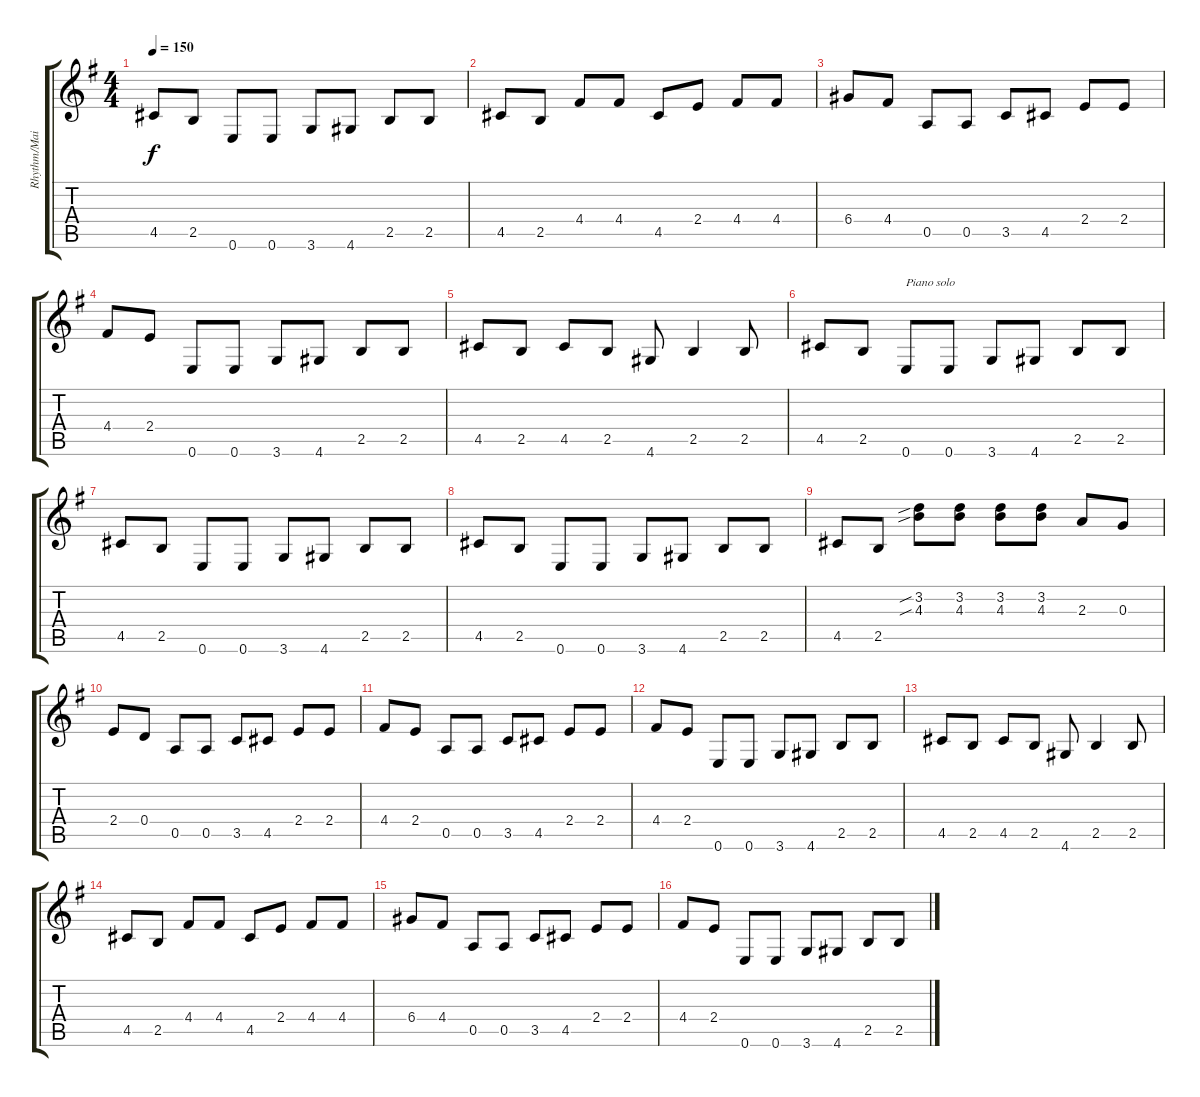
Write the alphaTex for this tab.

\track ("Rhythm/Main guitar" "Rhythm/Mai") {instrument electricguitarclean}
\staff {score tabs}
\tuning (E4 B3 G3 D3 A2 E2) {hide}
\ts (4 4)
\tempo 150
\clef g2
\ks eminor
4.5.8{dy f} 2.5.8 0.6.8 0.6.8 3.6.8 4.6.8 2.5.8 2.5.8 |
4.5.8 2.5.8 4.4.8 4.4.8 4.5.8 2.4.8 4.4.8 4.4.8 |
6.4.8 4.4.8 0.5.8 0.5.8 3.5.8 4.5.8 2.4.8 2.4.8 |
4.4.8 2.4.8 0.6.8 0.6.8 3.6.8 4.6.8 2.5.8 2.5.8 |
4.5.8 2.5.8 4.5.8 2.5.8 4.6.8 2.5.4 2.5.8 |
4.5.8 2.5.8 0.6.8{txt "Piano solo"} 0.6.8 3.6.8 4.6.8 2.5.8 2.5.8 |
4.5.8 2.5.8 0.6.8 0.6.8 3.6.8 4.6.8 2.5.8 2.5.8 |
4.5.8 2.5.8 0.6.8 0.6.8 3.6.8 4.6.8 2.5.8 2.5.8 |
4.5.8 2.5.8 (3.2{sib} 4.3{sib}).8 (3.2 4.3).8 (3.2 4.3).8 (3.2 4.3).8 2.3.8 0.3.8 |
2.4.8 0.4.8 0.5.8 0.5.8 3.5.8 4.5.8 2.4.8 2.4.8 |
4.4.8 2.4.8 0.5.8 0.5.8 3.5.8 4.5.8 2.4.8 2.4.8 |
4.4.8 2.4.8 0.6.8 0.6.8 3.6.8 4.6.8 2.5.8 2.5.8 |
4.5.8 2.5.8 4.5.8 2.5.8 4.6.8 2.5.4 2.5.8 |
4.5.8 2.5.8 4.4.8 4.4.8 4.5.8 2.4.8 4.4.8 4.4.8 |
6.4.8 4.4.8 0.5.8 0.5.8 3.5.8 4.5.8 2.4.8 2.4.8 |
4.4.8 2.4.8 0.6.8 0.6.8 3.6.8 4.6.8 2.5.8 2.5.8
